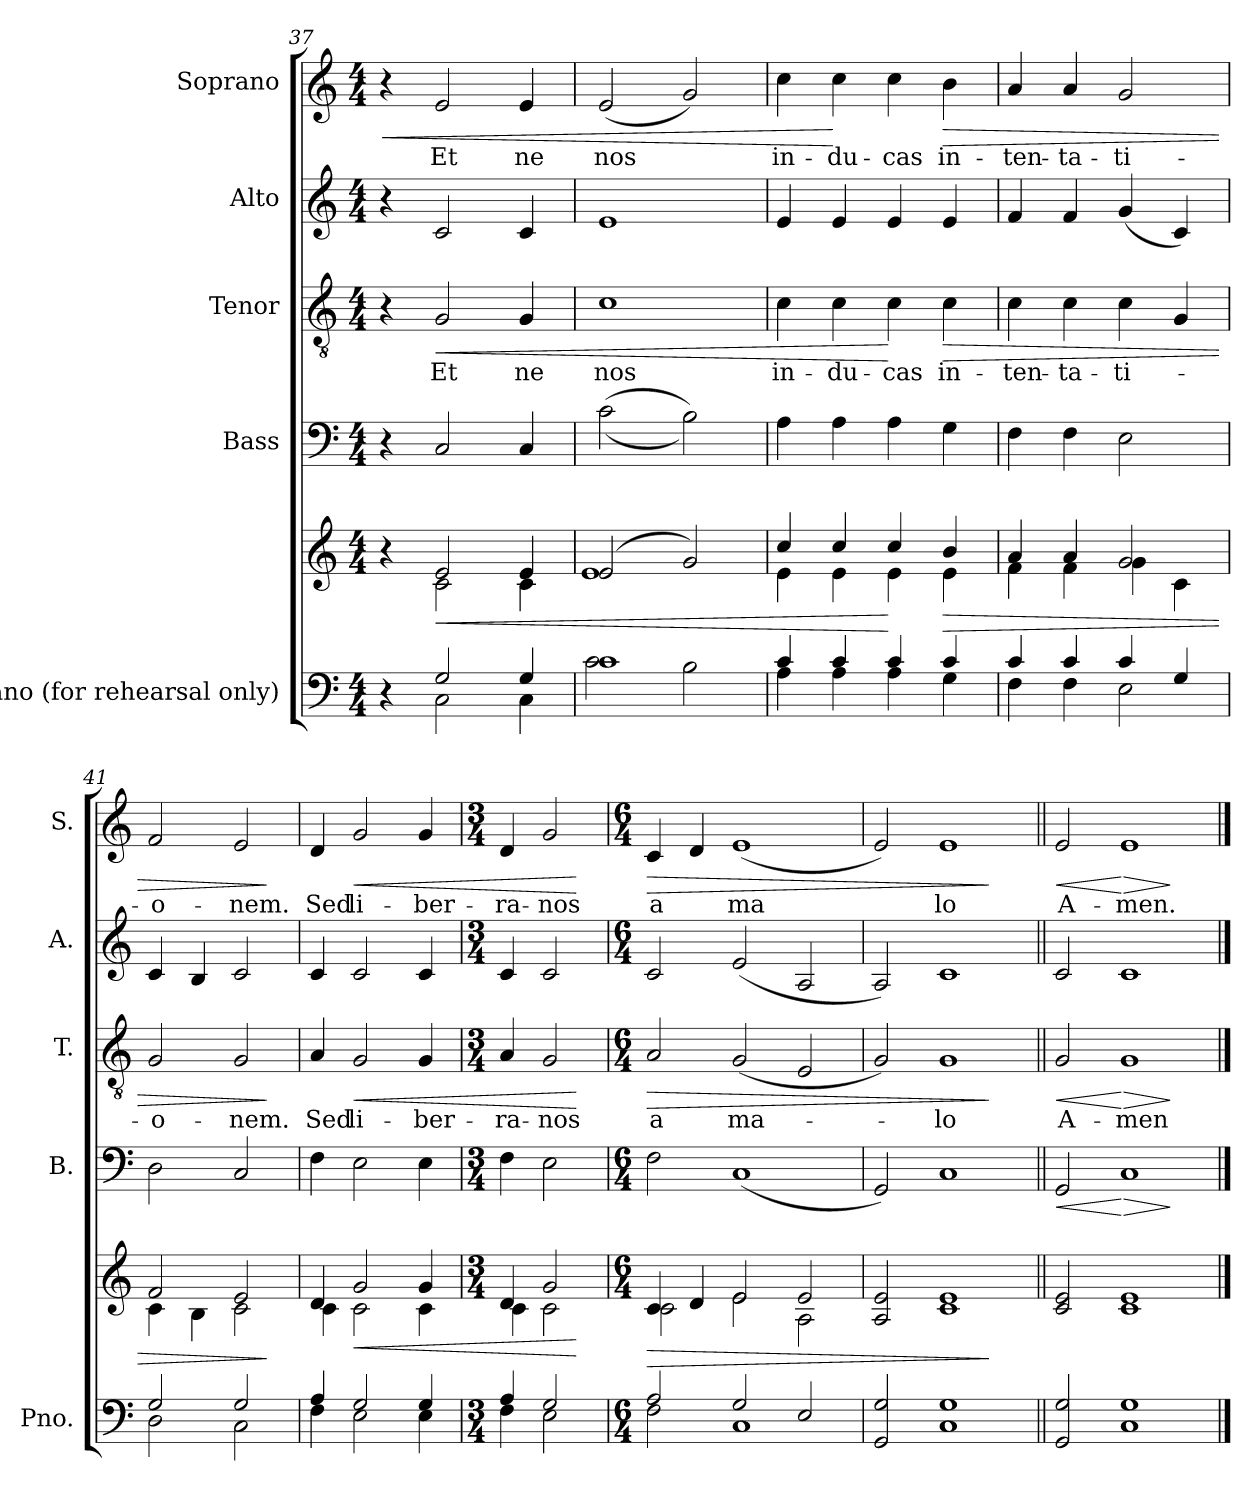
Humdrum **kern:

**kern	**kern	**dynam	**kern	**dynam	**kern	**text	**dynam	**kern	**kern	**text	**dynam
*part5	*part5	*part5	*part4	*part4	*part3	*part3	*part3	*part2	*part1	*part1	*part1
*staff6	*staff5	*staff5/6	*staff4	*staff4	*staff3	*staff3	*staff3	*staff2	*staff1	*staff1	*staff1
*I"Piano (for rehearsal only)	*	*	*I"Bass	*	*I"Tenor	*	*	*I"Alto	*I"Soprano	*	*
*I'Pno.	*	*	*I'B.	*	*I'T.	*	*	*I'A.	*I'S.	*	*
*clefF4	*clefG2	*	*clefF4	*	*clefGv2	*	*	*clefG2	*clefG2	*	*
*k[]	*k[]	*	*k[]	*	*k[]	*	*	*k[]	*k[]	*	*
*M4/4	*M4/4	*	*M4/4	*	*M4/4	*	*	*M4/4	*M4/4	*	*
=37	=37	=37	=37	=37	=37	=37	=37	=37	=37	=37	=37
*^	*^	*	*	*	*	*	*	*	*	*	*
!	!	!	!	!	!	!	!	!	!	!	!	!	!LO:HP:b
4r	4ryy	4r	4ryy	.	4r	.	4r	.	.	4r	4r	.	<
!	!	!	!	!LO:HP:b	!	!	!	!LO:LY:b	!LO:HP:b	!	!	!LO:LY:b	!
2G/	2C\	2e/	2c\	<	2C/	.	2G/	Et	<	2c/	2e/	Et	.
!	!	!	!	!	!	!	!	!LO:LY:b	!	!	!	!LO:LY:b	!
4G/	4C\	4e/	4c\	.	4C/	.	4G/	ne	.	4c/	4e/	ne	.
=38	=38	=38	=38	=38	=38	=38	=38	=38	=38	=38	=38	=38	=38
!	!	!	!	!	!	!	!	!LO:LY:b	!	!	!	!LO:LY:b	!
1c	2c\	(>2e/	1e	.	(>(>2c\	.	1c	nos	.	1e	(<2e/	-nos	.
.	2B\	2g/)	.	.	2B\))	.	.	.	.	.	2g/)	.	.
=39	=39	=39	=39	=39	=39	=39	=39	=39	=39	=39	=39	=39	=39
!	!	!	!	!	!	!	!	!LO:LY:b	!	!	!	!LO:LY:b	!
4c/	4A\	4cc/	4e\	.	4A\	.	4c\	in-	.	4e/	4cc\	in-	.
!	!	!	!	!	!	!	!	!LO:LY:b	!	!	!	!LO:LY:b	!
4c/	4A\	4cc/	4e\	.	4A\	.	4c\	-du-	.	4e/	4cc\	-du-	[
!	!	!	!	!	!	!	!	!LO:LY:b	!	!	!	!LO:LY:b	!
4c/	4A\	4cc/	4e\	[	4A\	.	4c\	-cas	[	4e/	4cc\	-cas	.
!	!	!	!	!LO:HP:b	!	!	!	!LO:LY:b	!LO:HP:b	!	!	!LO:LY:b	!LO:HP:b
4c/	4G\	4b/	4e\	>	4G\	.	4c\	in-	>	4e/	4b\	in-	>
=40	=40	=40	=40	=40	=40	=40	=40	=40	=40	=40	=40	=40	=40
!	!	!	!	!	!	!	!	!LO:LY:b	!	!	!	!LO:LY:b	!
4c/	4F\	4a/	4f\	.	4F\	.	4c\	-ten-	.	4f/	4a/	-ten-	.
!	!	!	!	!	!	!	!	!LO:LY:b	!	!	!	!LO:LY:b	!
4c/	4F\	4a/	4f\	.	4F\	.	4c\	-ta-	.	4f/	4a/	-ta-	.
!	!	!	!	!	!	!	!	!LO:LY:b	!	!	!	!LO:LY:b	!
4c/	2E\	2g/	4g\	.	2E\	.	4c\	-ti-	.	(<4g/	2g/	-ti-	.
4G/	.	.	4c\	.	.	.	4G/	.	.	4c/)	.	.	.
=41	=41	=41	=41	=41	=41	=41	=41	=41	=41	=41	=41	=41	=41
!	!	!	!	!	!	!	!	!LO:LY:b	!	!	!	!LO:LY:b	!
2G/	2D\	2f/	4c\	.	2D\	.	2G/	-o-	.	4c/	2f/	-o-	.
.	.	.	4B\	.	.	.	.	.	.	4B/	.	.	.
!	!	!	!	!	!	!	!	!LO:LY:b	!	!	!	!LO:LY:b	!
2G/	2C\	2e/	2c\	.	2C/	.	2G/	-nem.	.	2c/	2e/	-nem.	.
*v	*v	*	*	*	*	*	*	*	*	*	*	*	*
*	*v	*v	*	*	*	*	*	*	*	*	*	*
.	.	]	.	.	.	.	]	.	.	.	]
!!LO:PB:g=z
=42	=42	=42	=42	=42	=42	=42	=42	=42	=42	=42	=42
*^	*^	*	*	*	*	*	*	*	*	*	*
!	!	!	!	!	!	!	!	!LO:LY:b	!	!	!	!LO:LY:b	!
4A/	4F\	4d/	4c\	.	4F\	.	4A/	Sed	.	4c/	4d/	Sed	.
!	!	!	!	!LO:HP:b	!	!	!	!LO:LY:b	!LO:HP:b	!	!	!LO:LY:b	!LO:HP:b
2G/	2E\	2g/	2c\	<	2E\	.	2G/	li-	<	2c/	2g/	li-	<
!	!	!	!	!	!	!	!	!LO:LY:b	!	!	!	!LO:LY:b	!
4G/	4E\	4g/	4c\	.	4E\	.	4G/	-ber-	.	4c/	4g/	-ber-	.
=43	=43	=43	=43	=43	=43	=43	=43	=43	=43	=43	=43	=43	=43
*M3/4	*	*M3/4	*	*	*M3/4	*	*M3/4	*	*	*M3/4	*M3/4	*	*
!	!	!	!	!	!	!	!	!LO:LY:b	!	!	!	!LO:LY:b	!
4A/	4F\	4d/	4c\	.	4F\	.	4A/	-ra-	.	4c/	4d/	-ra-	.
!	!	!	!	!	!	!	!	!LO:LY:b	!	!	!	!LO:LY:b	!
2G/	2E\	2g/	2c\	.	2E\	.	2G/	-nos	.	2c/	2g/	-nos	.
*v	*v	*	*	*	*	*	*	*	*	*	*	*	*
*	*v	*v	*	*	*	*	*	*	*	*	*	*
.	.	[	.	.	.	.	[	.	.	.	[
=44	=44	=44	=44	=44	=44	=44	=44	=44	=44	=44	=44
*M6/4	*M6/4	*	*M6/4	*	*M6/4	*	*	*M6/4	*M6/4	*	*
*^	*	*	*	*	*	*	*	*	*	*	*
!	!	!	!LO:HP:b	!	!	!	!LO:LY:b	!LO:HP:b	!	!	!LO:LY:b	!LO:HP:b
*	*	*^	*	*	*	*	*	*	*	*	*	*
2A/	2F\	4c/	2c\	>	2F\	.	2A/	a	>	2c/	4c/	a	>
.	.	4d/	.	.	.	.	.	.	.	.	4d/	.	.
!	!	!	!	!	!	!	!	!LO:LY:b	!	!	!	!LO:LY:b	!
2G/	1C	2e/	2e\	.	(<1C	.	(<2G/	ma-	.	(<2e/	(<1e	ma	.
2E/	.	2e/	2A\	.	.	.	2E/	.	.	2A/	.	.	.
*v	*v	*	*	*	*	*	*	*	*	*	*	*	*
*	*v	*v	*	*	*	*	*	*	*	*	*	*
=45	=45	=45	=45	=45	=45	=45	=45	=45	=45	=45	=45
2GG/ 2G/	2A/ 2e/	.	2GG/)	.	2G/)	.	.	2A/)	2e/)	.	.
!	!	!	!	!	!	!LO:LY:b	!	!	!	!LO:LY:b	!
1C 1G	1c 1e	.	1C	.	1G	-lo	.	1c	1e	lo	.
.	.	]	.	.	.	.	]	.	.	.	]
=46||	=46||	=46||	=46||	=46||	=46||	=46||	=46||	=46||	=46||	=46||	=46||
!	!	!	!	!LO:HP:b	!	!LO:LY:b	!LO:HP:b	!	!	!LO:LY:b	!LO:HP:b
2GG/ 2G/	2c/ 2e/	.	2GG/	<	2G/	A-	<	2c/	2e/	A-	<
!	!	!	!	!LO:HP:n=1:b	!	!LO:LY:b	!LO:HP:n=1:b	!	!	!LO:LY:b	!LO:HP:n=1:b
1C 1G	1c 1e	.	1C	[ >	1G	-men	[ >	1c	1e	-men.	[ >
.	.	.	.	]	.	.	]	.	.	.	]
==	==	==	==	==	==	==	==	==	==	==	==
*-	*-	*-	*-	*-	*-	*-	*-	*-	*-	*-	*-
